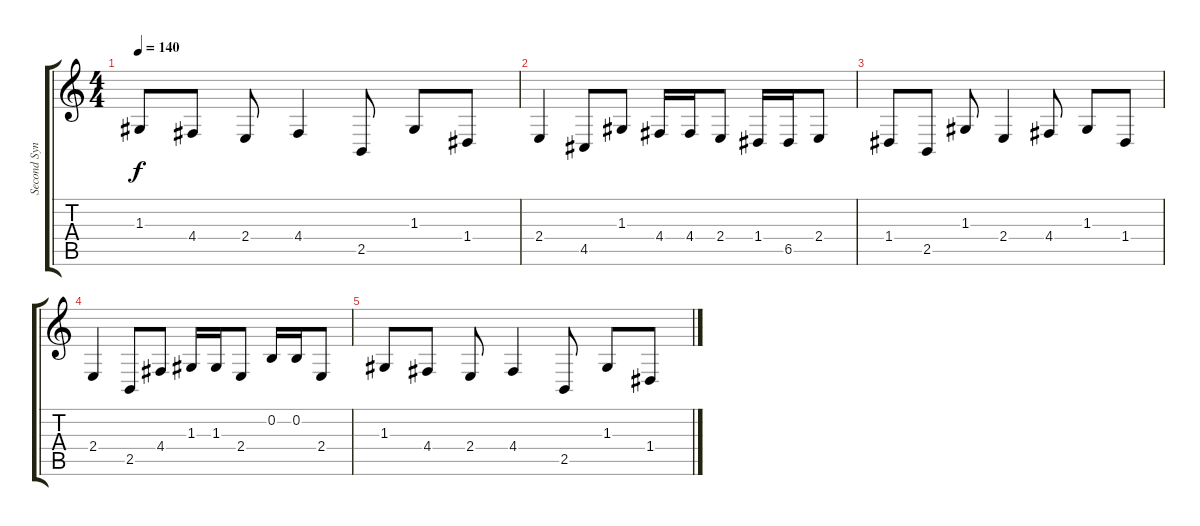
\track ("Second Synth" "Second Syn") {instrument lead2sawtooth}
\staff {score tabs}
\tuning (E4 B3 G3 D3 A2 E2) {hide}
\ts (4 4)
\tempo 140
\clef g2
\ks c
1.3.8{dy f} 4.4.8 2.4.8 4.4.4 2.5.8 1.3.8 1.4.8 |
2.4.4 4.5.8 1.3.8 4.4.16 4.4.16 2.4.8 1.4.16 6.5.16 2.4.8 |
1.4.8 2.5.8 1.3.8 2.4.4 4.4.8 1.3.8 1.4.8 |
2.4.4 2.5.8 4.4.8 1.3.16 1.3.16 2.4.8 0.2.16 0.2.16 2.4.8 |
1.3.8 4.4.8 2.4.8 4.4.4 2.5.8 1.3.8 1.4.8
